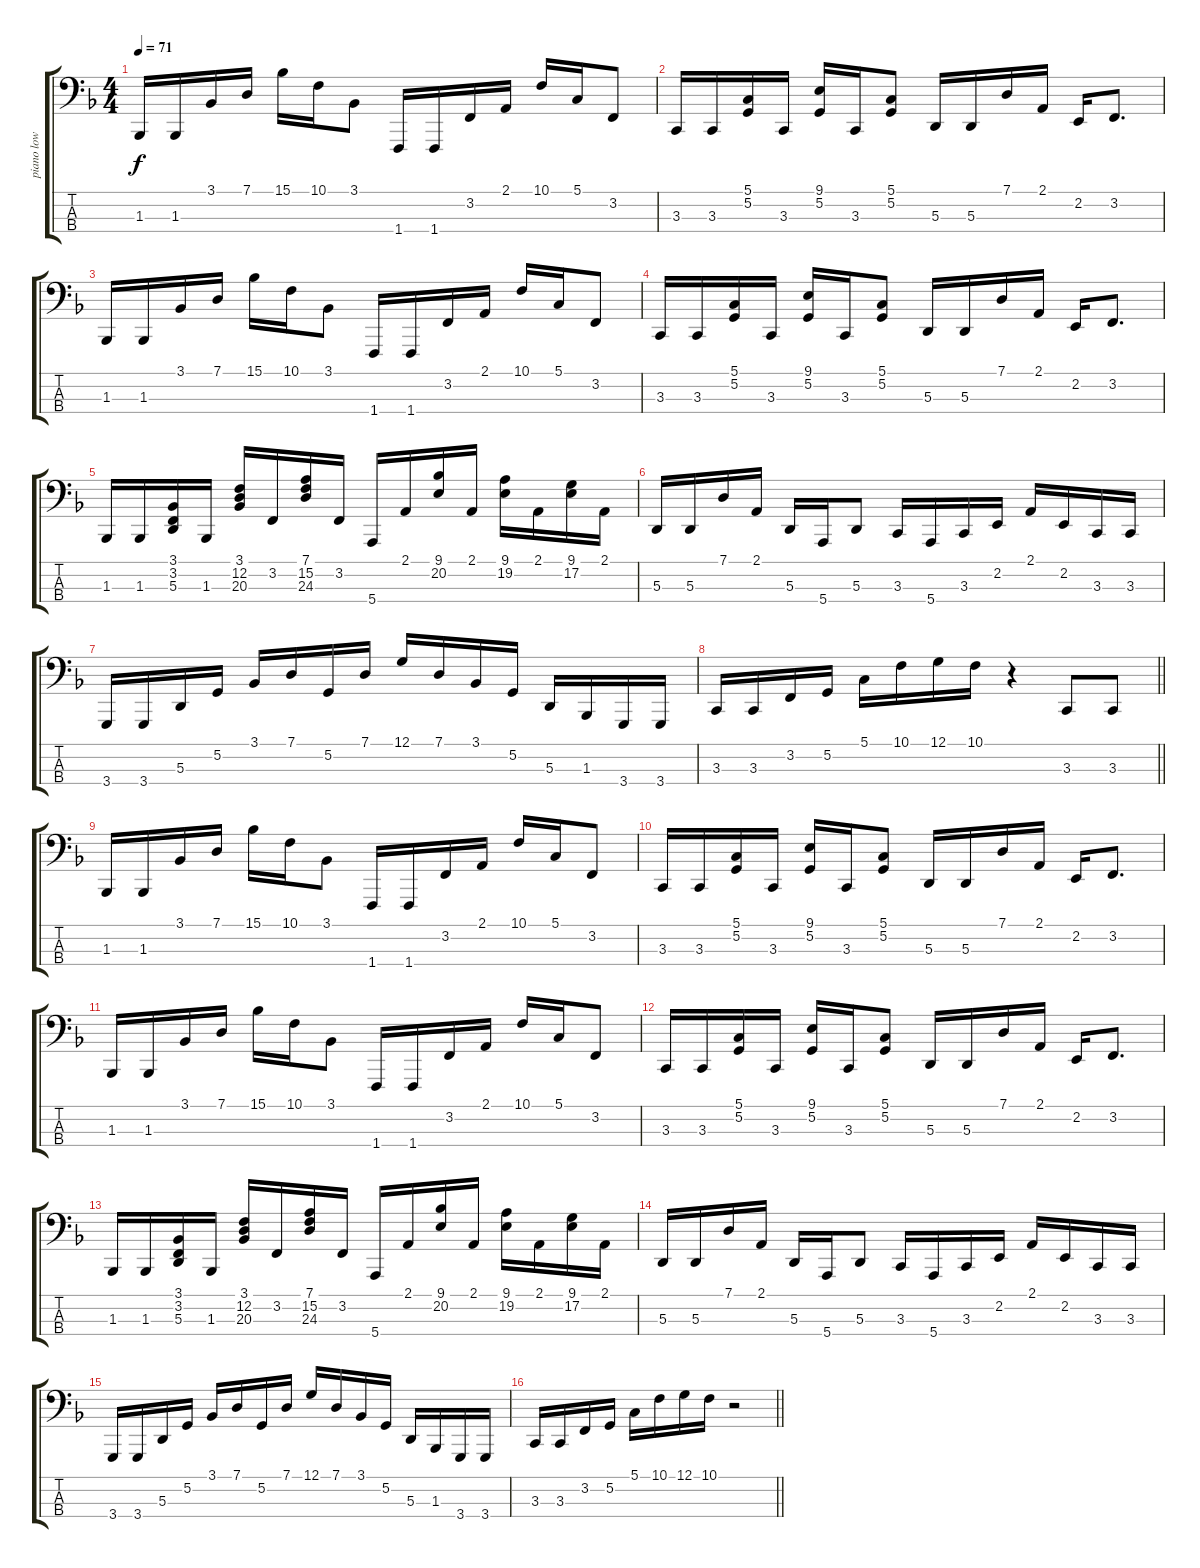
\track ("piano low" "piano low") {instrument acousticgrandpiano}
\staff {score tabs}
\tuning (G2 D2 A1 E1) {hide}
\ts (4 4)
\tempo 71
\clef f4
\ks f
1.3.16{dy f} 1.3.16 3.1.16 7.1.16 15.1.16 10.1.16 3.1.8 1.4.16 1.4.16 3.2.16 2.1.16 10.1.16 5.1.16 3.2.8 |
3.3.16 3.3.16 (5.1 5.2).16 3.3.16 (9.1 5.2).16 3.3.16 (5.1 5.2).8 5.3.16 5.3.16 7.1.16 2.1.16 2.2.16 3.2.8{d} |
1.3.16 1.3.16 3.1.16 7.1.16 15.1.16 10.1.16 3.1.8 1.4.16 1.4.16 3.2.16 2.1.16 10.1.16 5.1.16 3.2.8 |
3.3.16 3.3.16 (5.1 5.2).16 3.3.16 (9.1 5.2).16 3.3.16 (5.1 5.2).8 5.3.16 5.3.16 7.1.16 2.1.16 2.2.16 3.2.8{d} |
1.3.16 1.3.16 (3.1 3.2 5.3).16 1.3.16 (3.1 12.2 20.3).16 3.2.16 (7.1 15.2 24.3).16 3.2.16 5.4.16 2.1.16 (9.1 20.2).16 2.1.16 (9.1 19.2).16 2.1.16 (9.1 17.2).16 2.1.16 |
5.3.16 5.3.16 7.1.16 2.1.16 5.3.16 5.4.16 5.3.8 3.3.16 5.4.16 3.3.16 2.2.16 2.1.16 2.2.16 3.3.16 3.3.16 |
3.4.16 3.4.16 5.3.16 5.2.16 3.1.16 7.1.16 5.2.16 7.1.16 12.1.16 7.1.16 3.1.16 5.2.16 5.3.16 1.3.16 3.4.16 3.4.16 |
\barLineRight lightlight
3.3.16 3.3.16 3.2.16 5.2.16 5.1.16 10.1.16 12.1.16 10.1.16 r.4 3.3.8 3.3.8 |
1.3.16 1.3.16 3.1.16 7.1.16 15.1.16 10.1.16 3.1.8 1.4.16 1.4.16 3.2.16 2.1.16 10.1.16 5.1.16 3.2.8 |
3.3.16 3.3.16 (5.1 5.2).16 3.3.16 (9.1 5.2).16 3.3.16 (5.1 5.2).8 5.3.16 5.3.16 7.1.16 2.1.16 2.2.16 3.2.8{d} |
1.3.16 1.3.16 3.1.16 7.1.16 15.1.16 10.1.16 3.1.8 1.4.16 1.4.16 3.2.16 2.1.16 10.1.16 5.1.16 3.2.8 |
3.3.16 3.3.16 (5.1 5.2).16 3.3.16 (9.1 5.2).16 3.3.16 (5.1 5.2).8 5.3.16 5.3.16 7.1.16 2.1.16 2.2.16 3.2.8{d} |
1.3.16 1.3.16 (3.1 3.2 5.3).16 1.3.16 (3.1 12.2 20.3).16 3.2.16 (7.1 15.2 24.3).16 3.2.16 5.4.16 2.1.16 (9.1 20.2).16 2.1.16 (9.1 19.2).16 2.1.16 (9.1 17.2).16 2.1.16 |
5.3.16 5.3.16 7.1.16 2.1.16 5.3.16 5.4.16 5.3.8 3.3.16 5.4.16 3.3.16 2.2.16 2.1.16 2.2.16 3.3.16 3.3.16 |
3.4.16 3.4.16 5.3.16 5.2.16 3.1.16 7.1.16 5.2.16 7.1.16 12.1.16 7.1.16 3.1.16 5.2.16 5.3.16 1.3.16 3.4.16 3.4.16 |
\barLineRight lightlight
3.3.16 3.3.16 3.2.16 5.2.16 5.1.16 10.1.16 12.1.16 10.1.16 r.2
